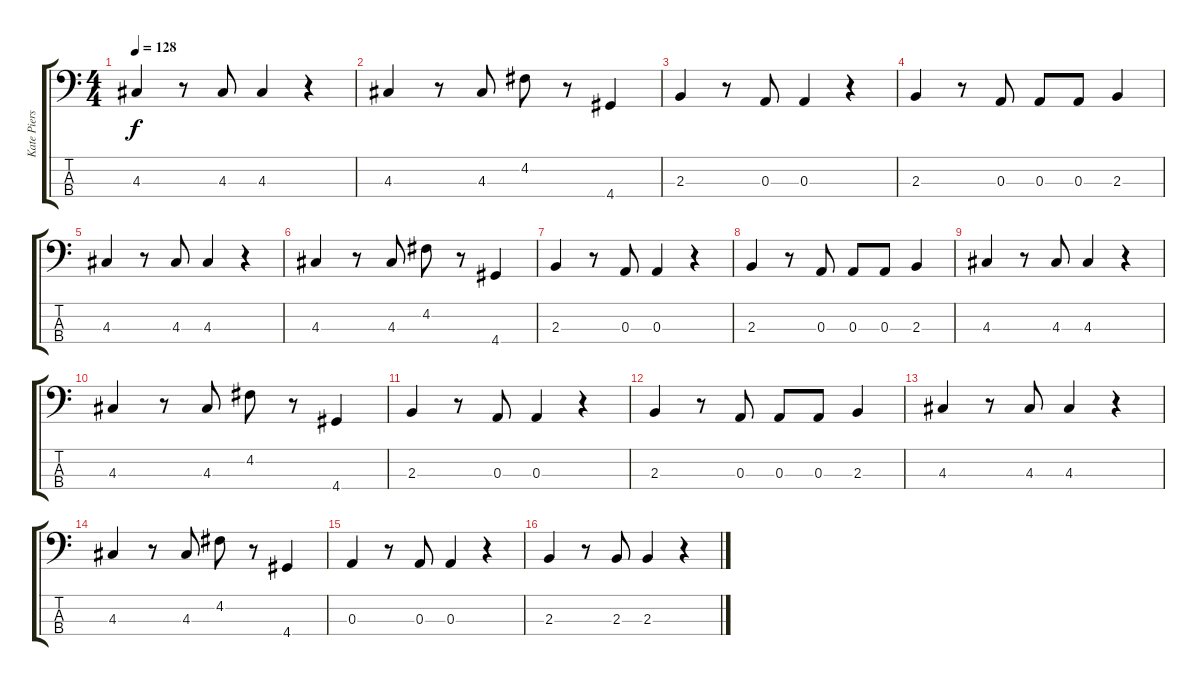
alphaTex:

\track ("Kate Pierson (bass on keys)" "Kate Piers") {instrument acousticbass}
\staff {score tabs}
\tuning (G2 D2 A1 E1) {hide}
\ts (4 4)
\tempo 128
\clef f4
\ks c
4.3.4{dy f} r.8 4.3.8 4.3.4 r.4 |
4.3.4 r.8 4.3.8 4.2.8 r.8 4.4.4 |
2.3.4 r.8 0.3.8 0.3.4 r.4 |
2.3.4 r.8 0.3.8 0.3.8 0.3.8 2.3.4 |
4.3.4 r.8 4.3.8 4.3.4 r.4 |
4.3.4 r.8 4.3.8 4.2.8 r.8 4.4.4 |
2.3.4 r.8 0.3.8 0.3.4 r.4 |
2.3.4 r.8 0.3.8 0.3.8 0.3.8 2.3.4 |
4.3.4 r.8 4.3.8 4.3.4 r.4 |
4.3.4 r.8 4.3.8 4.2.8 r.8 4.4.4 |
2.3.4 r.8 0.3.8 0.3.4 r.4 |
2.3.4 r.8 0.3.8 0.3.8 0.3.8 2.3.4 |
4.3.4 r.8 4.3.8 4.3.4 r.4 |
4.3.4 r.8 4.3.8 4.2.8 r.8 4.4.4 |
0.3.4 r.8 0.3.8 0.3.4 r.4 |
2.3.4 r.8 2.3.8 2.3.4 r.4
